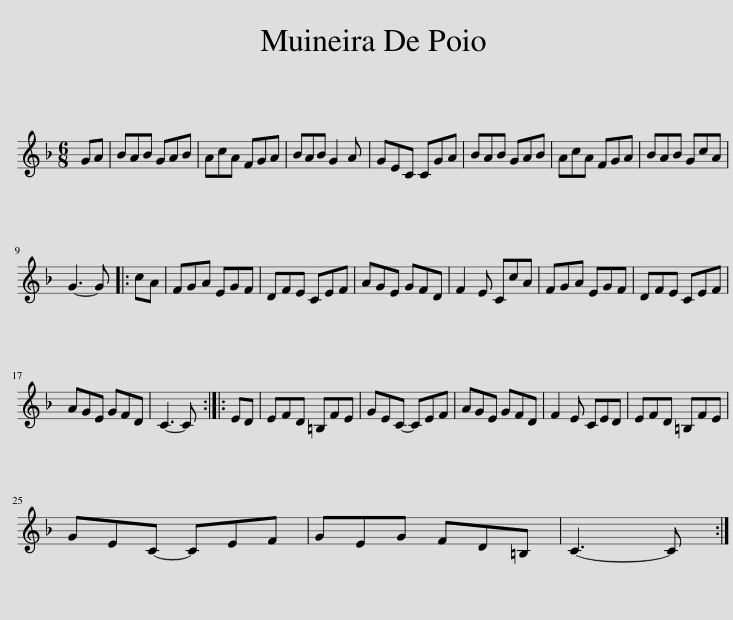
X:1
L:1/8
M:6/8
I:linebreak $
K:F
V:1 treble
V:1
 GA | BAB GAB | AcA FGA | BAB G2 A | GEC CGA | %5
 BAB GAB | AcA FGA | BAB GcA |$ G3- G |: cA | %10
 FGA EGF | DFE CEF | AGE GFD | F2 E CcA | FGA EGF | %15
 DFE CEF |$ AGE GFD | C3- C :: ED | EFD =B,FE | %20
 GEC- CEF | AGE GFD | F2 E CED | EFD =B,FE |$ GEC- CEF | %25
 GEG FD=B, | C3- C :| %27
